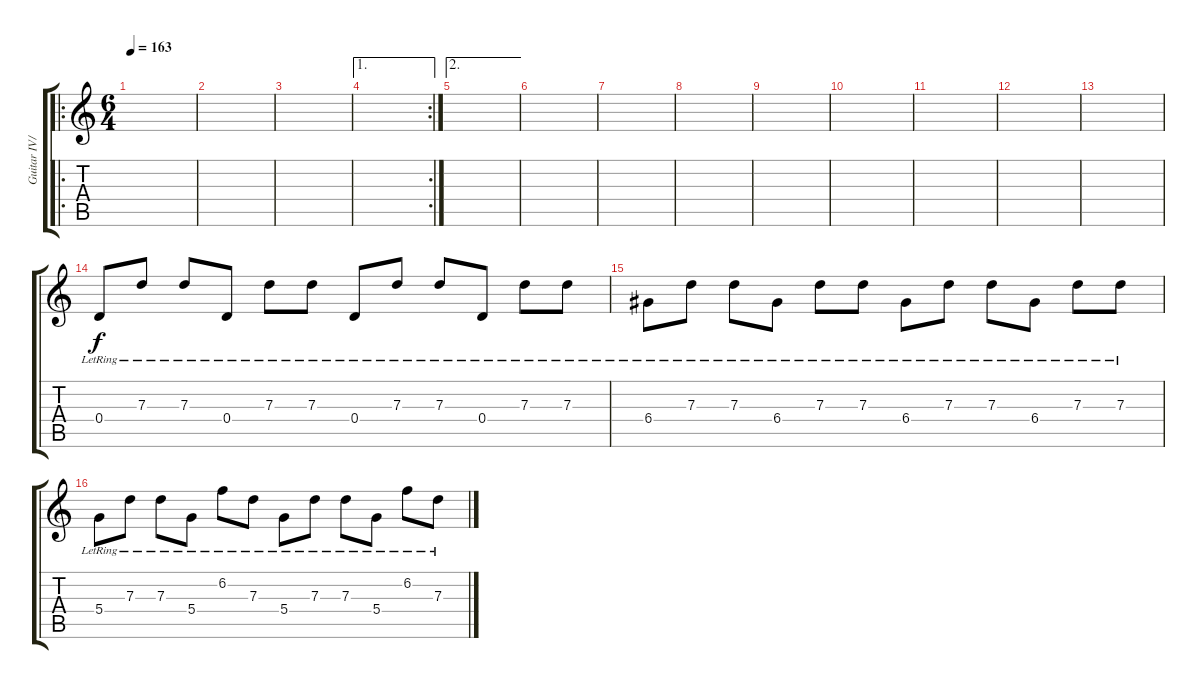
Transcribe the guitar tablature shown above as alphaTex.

\track ("Guitar IV/Overdub" "Guitar IV/") {instrument overdrivenguitar}
\staff {score tabs}
\tuning (E4 B3 G3 D3 A2 D2) {hide}
\ro
\ts (6 4)
\tempo 163
\clef g2
\ks c
|
|
|
\ae 1
\rc 2
|
\ae 2
|
|
|
|
|
|
|
|
|
0.4{lr}.8 7.3{lr}.8 7.3{lr}.8 0.4{lr}.8 7.3{lr}.8 7.3{lr}.8 0.4{lr}.8 7.3{lr}.8 7.3{lr}.8 0.4{lr}.8 7.3{lr}.8 7.3{lr}.8 |
6.4{lr}.8 7.3{lr}.8 7.3{lr}.8 6.4{lr}.8 7.3{lr}.8 7.3{lr}.8 6.4{lr}.8 7.3{lr}.8 7.3{lr}.8 6.4{lr}.8 7.3{lr}.8 7.3{lr}.8 |
5.4{lr}.8 7.3{lr}.8 7.3{lr}.8 5.4{lr}.8 6.2{lr}.8 7.3{lr}.8 5.4{lr}.8 7.3{lr}.8 7.3{lr}.8 5.4{lr}.8 6.2{lr}.8 7.3{lr}.8
